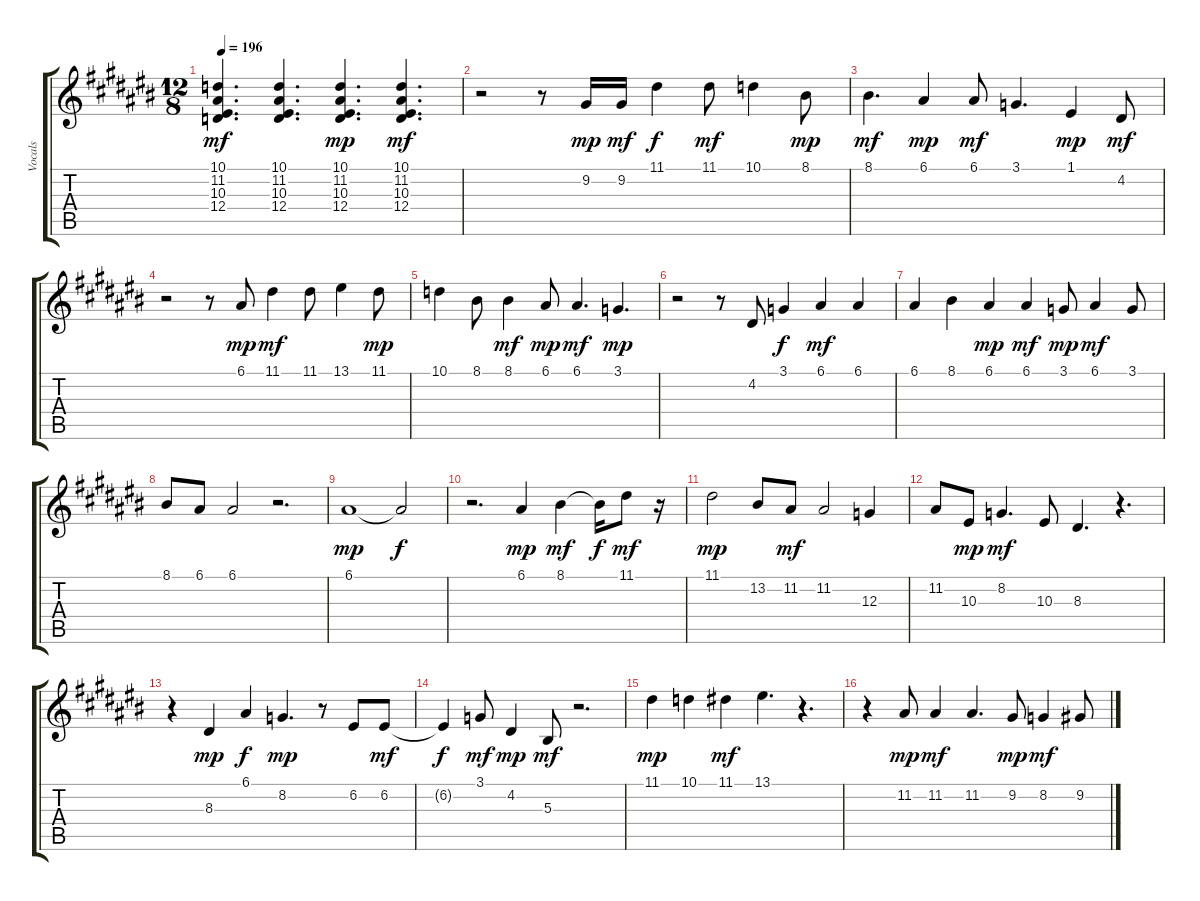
\track ("Vocals" "Vocals") {instrument brightacousticpiano}
\staff {score tabs}
\tuning (E4 B3 G3 D3 A2 E2) {hide}
\ts (12 8)
\tempo 196
\clef g2
\ks c#
(10.1 11.2 10.3 12.4).4{d dy mf} (10.1 11.2 10.3 12.4).4{d} (10.1 11.2 10.3 12.4).4{d dy mp} (10.1 11.2 10.3 12.4).4{d dy mf} |
r.2 r.8 9.2.16{dy mp} 9.2.16{dy mf} 11.1.4{dy f} 11.1.8{dy mf} 10.1.4 8.1.8{dy mp} |
8.1.4{d dy mf} 6.1.4{dy mp} 6.1.8{dy mf} 3.1.4{d} 1.1.4{dy mp} 4.2.8{dy mf} |
r.2 r.8 6.1.8{dy mp} 11.1.4{dy mf} 11.1.8 13.1.4 11.1.8{dy mp} |
10.1.4 8.1.8 8.1.4{dy mf} 6.1.8{dy mp} 6.1.4{d dy mf} 3.1.4{d dy mp} |
r.2 r.8 4.2.8 3.1.4{dy f} 6.1.4{dy mf} 6.1.4 |
6.1.4 8.1.4 6.1.4{dy mp} 6.1.4{dy mf} 3.1.8{dy mp} 6.1.4{dy mf} 3.1.8 |
8.1.8 6.1.8 6.1.2 r.2{d} |
6.1.1{dy mp} 6.1{t}.2{dy f} |
r.2{d} 6.1.4{dy mp} 8.1.4{dy mf} 8.1{t}.16{dy f} 11.1.8{dy mf} r.16 |
11.1.2{dy mp} 13.2.8 11.2.8{dy mf} 11.2.2 12.3.4 |
11.2.8 10.3.8{dy mp} 8.2.4{d dy mf} 10.3.8 8.3.4{d} r.4{d} |
r.4 8.3.4{dy mp} 6.1.4{dy f} 8.2.4{d dy mp} r.8 6.2.8 6.2.8{dy mf} |
6.2{t}.4{dy f} 3.1.8{dy mf} 4.2.4{dy mp} 5.3.8{dy mf} r.2{d} |
11.1.4{dy mp} 10.1.4 11.1.4{dy mf} 13.1.4{d} r.4{d} |
r.4 11.2.8{dy mp} 11.2.4{dy mf} 11.2.4{d} 9.2.8{dy mp} 8.2.4{dy mf} 9.2.8
